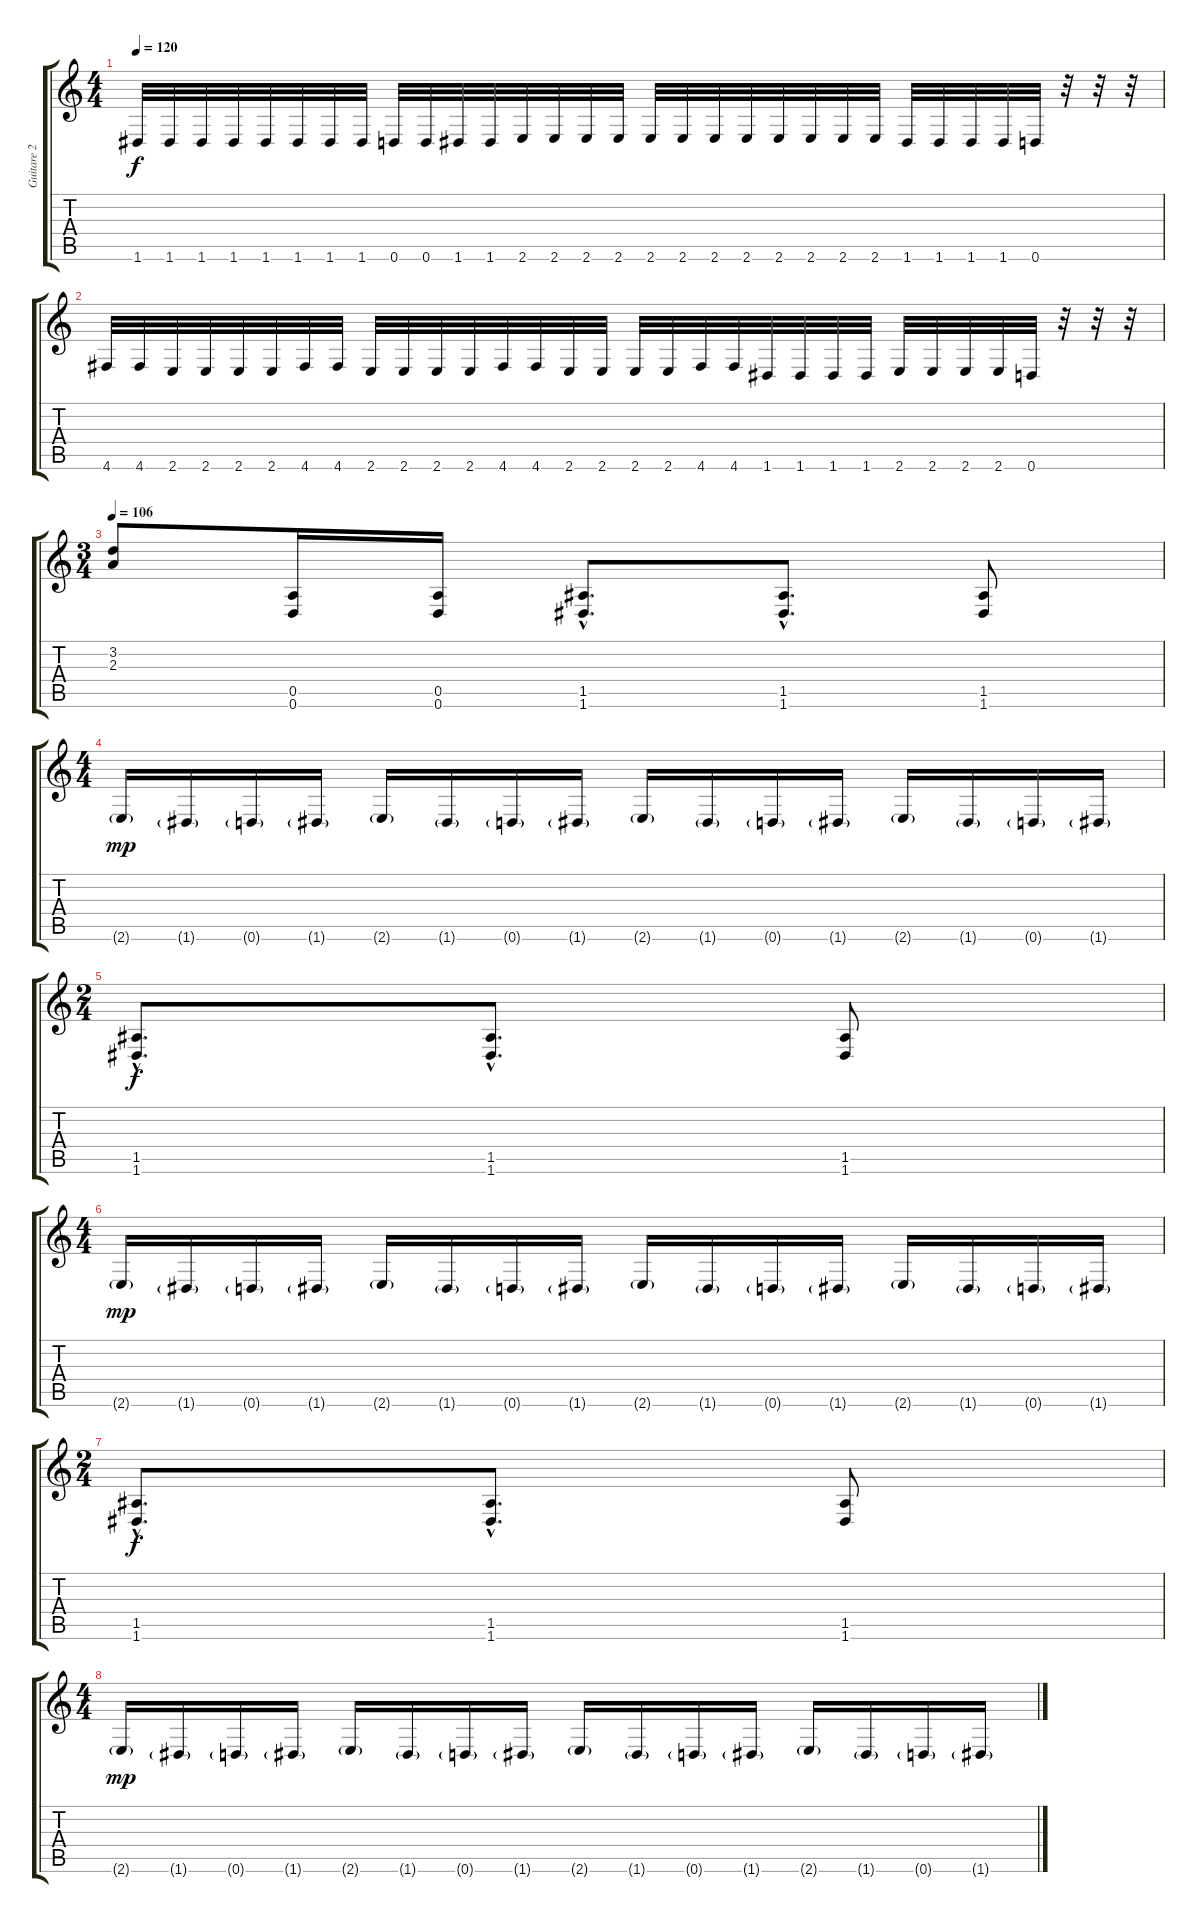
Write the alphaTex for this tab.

\track ("Guitare 2" "Guitare 2") {instrument overdrivenguitar}
\staff {score tabs}
\tuning (E4 B3 G3 D3 A2 D2) {hide}
\ts (4 4)
\tempo 120
\clef g2
\ks c
1.6.32{dy f} 1.6.32 1.6.32 1.6.32 1.6.32 1.6.32 1.6.32 1.6.32 0.6.32 0.6.32 1.6.32 1.6.32 2.6.32 2.6.32 2.6.32 2.6.32 2.6.32 2.6.32 2.6.32 2.6.32 2.6.32 2.6.32 2.6.32 2.6.32 1.6.32 1.6.32 1.6.32 1.6.32 0.6.32 r.32 r.32 r.32 |
4.6.32 4.6.32 2.6.32 2.6.32 2.6.32 2.6.32 4.6.32 4.6.32 2.6.32 2.6.32 2.6.32 2.6.32 4.6.32 4.6.32 2.6.32 2.6.32 2.6.32 2.6.32 4.6.32 4.6.32 1.6.32 1.6.32 1.6.32 1.6.32 2.6.32 2.6.32 2.6.32 2.6.32 0.6.32 r.32 r.32 r.32 |
\ts (3 4)
\tempo 106
(3.2 2.3).8{balance 8} (0.5 0.6).16 (0.5 0.6).16 (1.5{hac} 1.6{hac}).8{d} (1.5{hac} 1.6{hac}).8{d} (1.5 1.6).8 |
\ts (4 4)
2.6{g}.16{dy mp} 1.6{g}.16 0.6{g}.16 1.6{g}.16 2.6{g}.16 1.6{g}.16 0.6{g}.16 1.6{g}.16 2.6{g}.16 1.6{g}.16 0.6{g}.16 1.6{g}.16 2.6{g}.16 1.6{g}.16 0.6{g}.16 1.6{g}.16 |
\ts (2 4)
(1.5{hac} 1.6{hac}).8{d dy f} (1.5{hac} 1.6{hac}).8{d} (1.5 1.6).8 |
\ts (4 4)
2.6{g}.16{dy mp} 1.6{g}.16 0.6{g}.16 1.6{g}.16 2.6{g}.16 1.6{g}.16 0.6{g}.16 1.6{g}.16 2.6{g}.16 1.6{g}.16 0.6{g}.16 1.6{g}.16 2.6{g}.16 1.6{g}.16 0.6{g}.16 1.6{g}.16 |
\ts (2 4)
(1.5{hac} 1.6{hac}).8{d dy f} (1.5{hac} 1.6{hac}).8{d} (1.5 1.6).8 |
\ts (4 4)
2.6{g}.16{dy mp} 1.6{g}.16 0.6{g}.16 1.6{g}.16 2.6{g}.16 1.6{g}.16 0.6{g}.16 1.6{g}.16 2.6{g}.16 1.6{g}.16 0.6{g}.16 1.6{g}.16 2.6{g}.16 1.6{g}.16 0.6{g}.16 1.6{g}.16
